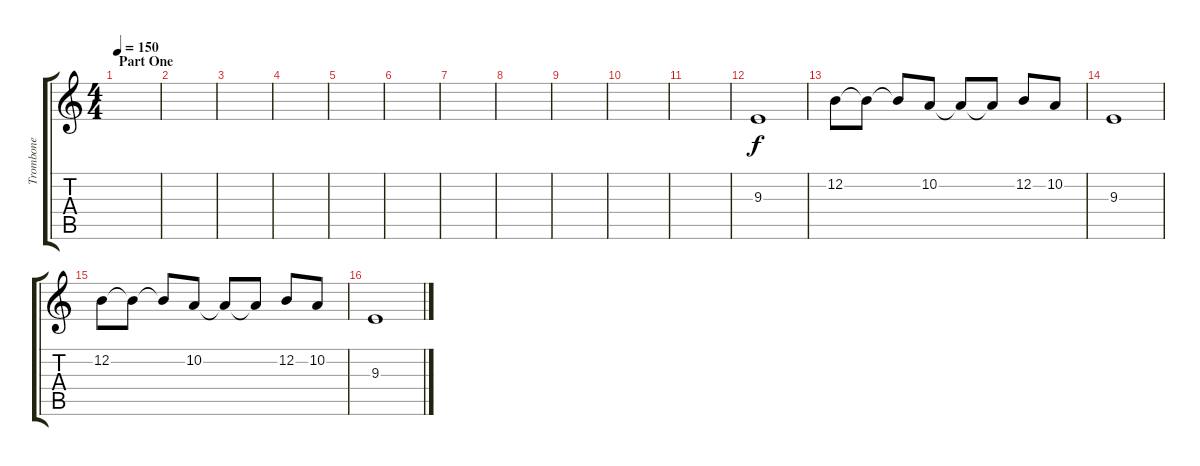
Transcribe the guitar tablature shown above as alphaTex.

\track ("Trombone" "Trombone") {instrument trombone}
\staff {score tabs}
\tuning (E4 B3 G3 D3 A2 E2) {hide}
\ts (4 4)
\section ("" "Part One")
\tempo 150
\clef g2
\ks c
|
|
|
|
|
|
|
|
|
|
|
9.3.1 |
12.2.8 12.2{t}.8 12.2{t}.8 10.2.8 10.2{t}.8 10.2{t}.8 12.2.8 10.2.8 |
9.3.1 |
12.2.8 12.2{t}.8 12.2{t}.8 10.2.8 10.2{t}.8 10.2{t}.8 12.2.8 10.2.8 |
9.3.1
